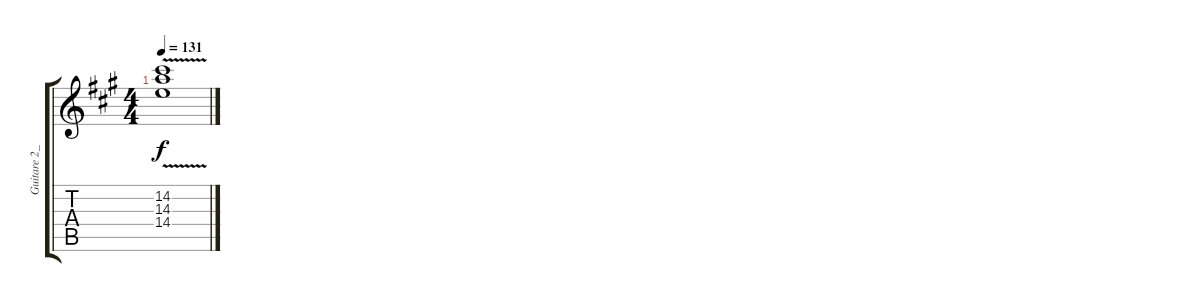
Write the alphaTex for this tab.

\track ("Guitare 2_2" "Guitare 2_") {instrument overdrivenguitar}
\staff {score tabs}
\tuning (E4 B3 G3 D3 A2 E2) {hide}
\ts (4 4)
\tempo 131
\clef g2
\ks a
(14.2{v t} 14.3{v t} 14.4{v t}).1{dy f}
